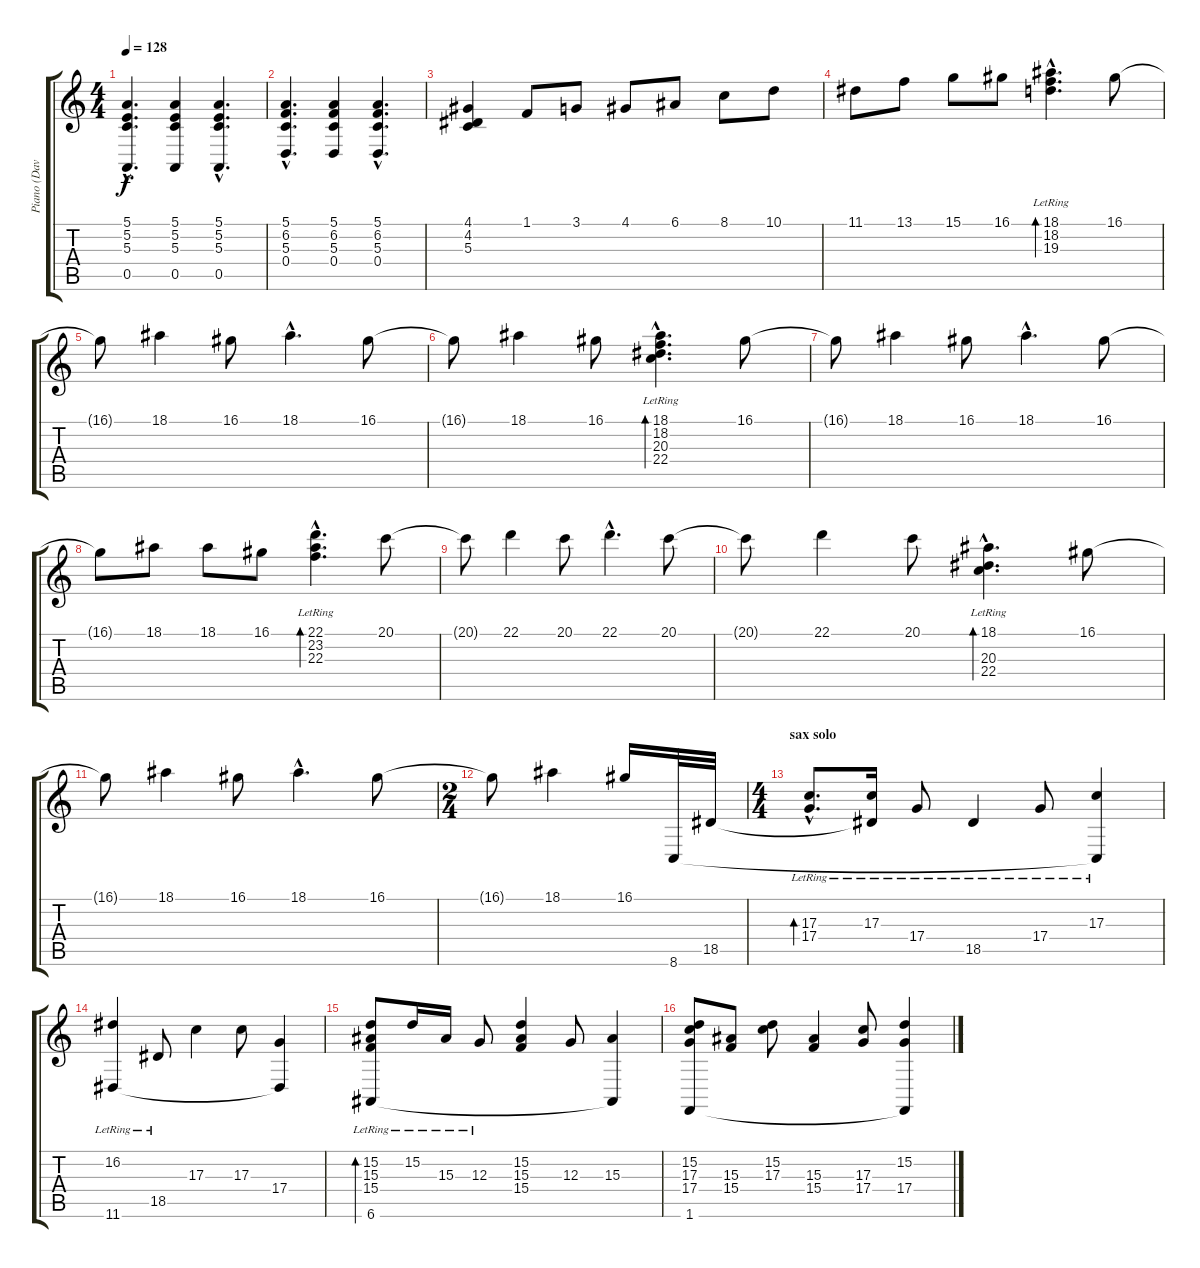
\track ("Piano (Davies)" "Piano (Dav") {instrument acousticgrandpiano}
\staff {score tabs}
\tuning (E4 B3 G3 D3 A2 E2) {hide}
\ts (4 4)
\tempo 128
\clef g2
\ks c
(5.1{hac} 5.2{hac} 5.3{hac} 0.5{hac}).4{d dy f} (5.1 5.2 5.3 0.5).4 (5.1{hac} 5.2{hac} 5.3{hac} 0.5{hac}).4{d} |
(5.1{hac} 6.2{hac} 5.3{hac} 0.4{hac}).4{d} (5.1 6.2 5.3 0.4).4 (5.1{hac} 6.2{hac} 5.3{hac} 0.4{hac}).4{d} |
(4.1 4.2 5.3).4 1.1.8 3.1.8 4.1.8 6.1.8 8.1.8 10.1.8 |
11.1.8 13.1.8 15.1.8 16.1.8 (18.1{hac lr} 18.2{hac lr} 19.3{hac lr}).4{d bd 240} 16.1.8 |
16.1{t}.8 18.1.4 16.1.8 18.1{hac}.4{d} 16.1.8 |
16.1{t}.8 18.1.4 16.1.8 (18.1{hac lr} 18.2{hac lr} 20.3{hac lr} 22.4{hac lr}).4{d bd 60} 16.1.8 |
16.1{t}.8 18.1.4 16.1.8 18.1{hac}.4{d} 16.1.8 |
16.1{t}.8 18.1.8 18.1.8 16.1.8 (22.1{hac lr} 23.2{hac lr} 22.3{hac lr}).4{d bd 60} 20.1.8 |
20.1{t}.8 22.1.4 20.1.8 22.1{hac}.4{d} 20.1.8 |
20.1{t}.8 22.1.4 20.1.8 (18.1{hac lr} 20.3{hac lr} 22.4{hac lr}).4{d bd 60} 16.1.8 |
16.1{t}.8 18.1.4 16.1.8 18.1{hac}.4{d} 16.1.8 |
\ts (2 4)
16.1{t}.8 18.1.4 16.1.16 8.6.32 18.5.32 |
\ts (4 4)
\section ("" "sax solo")
(17.3{hac lr} 17.4{hac lr}).8{d bd 240} (17.3{lr} 18.5{t}).16 17.4{lr}.8 18.5{lr}.4 17.4{lr}.8 (17.3{lr} 8.6{t}).4 |
(16.2{lr} 11.6).4 18.5{lr}.8 17.3.4 17.3.8 (17.4 11.6{t}).4 |
(15.2{lr} 15.3{lr} 15.4{lr} 6.6).8{bd 120} 15.2{lr}.16 15.3{lr}.16 12.3{lr}.8 (15.2 15.3 15.4).4 12.3.8 (15.3 6.6{t}).4 |
(15.2 17.3 17.4 1.6).8 (15.3 15.4).8 (15.2 17.3).8 (15.3 15.4).4 (17.3 17.4).8 (15.2 17.4 1.6{t}).4
